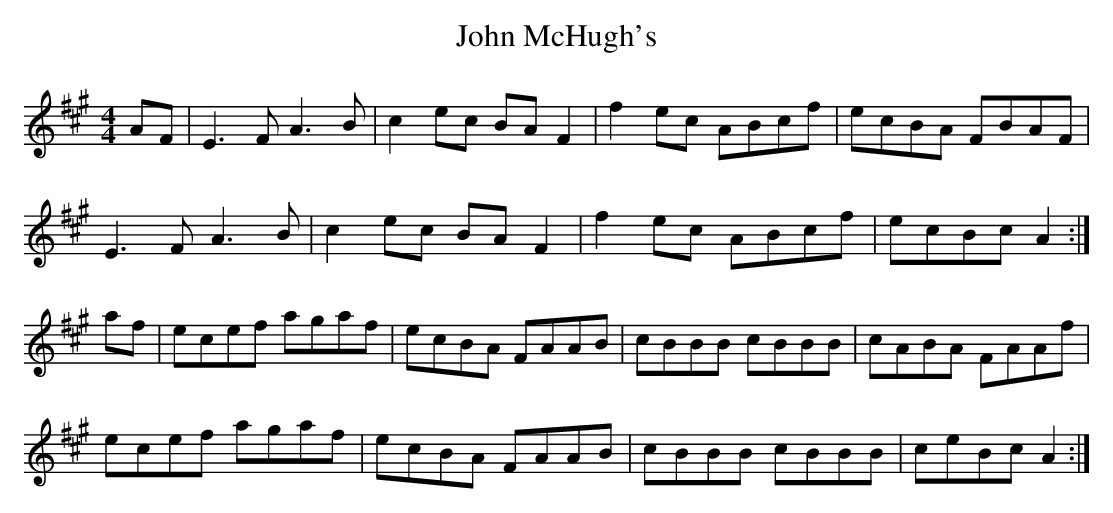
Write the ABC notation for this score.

X:1
T: John McHugh's
L: 1/8
M: 4/4
K: A
AF | E3F A3B | c2 ec BA F2 | f2 ec ABcf | ecBA FBAF |
E3F A3B | c2 ec BA F2 | f2 ec ABcf | ecBc A2 :|
af | ecef agaf | ecBA FAAB | cBBB cBBB | cABA FAAf |
ecef agaf | ecBA FAAB | cBBB cBBB | ceBc A2 :|
